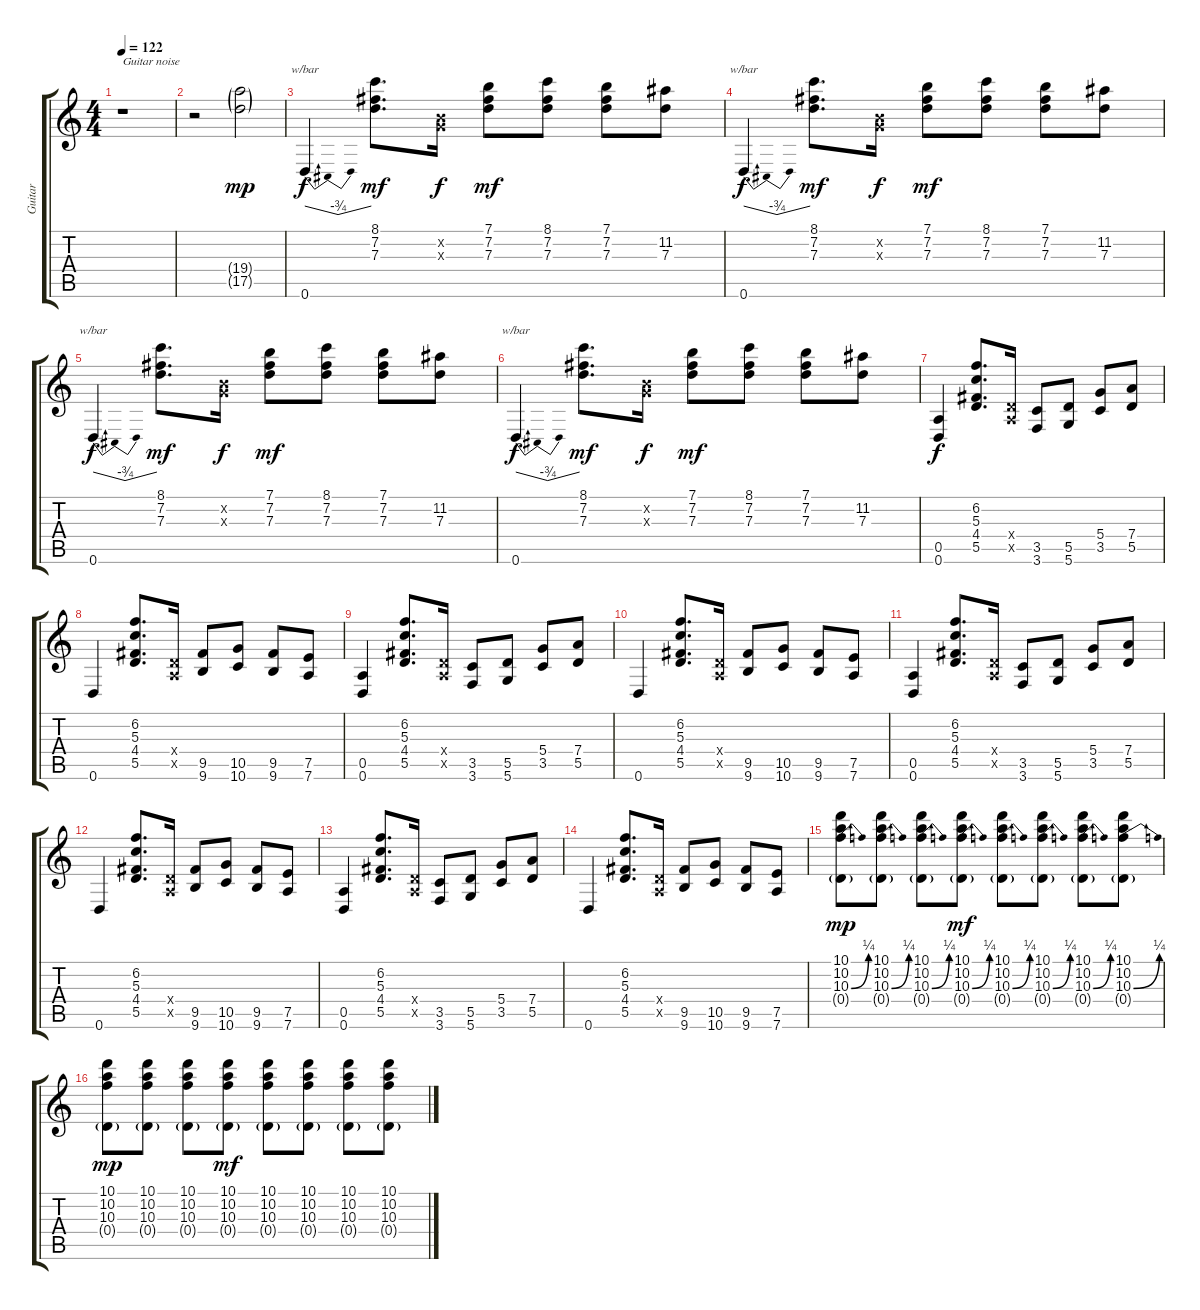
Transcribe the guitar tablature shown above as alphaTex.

\track ("Guitar" "Guitar") {instrument overdrivenguitar}
\staff {score tabs}
\tuning (E4 B3 G3 D3 A2 D2) {hide}
\ts (4 4)
\tempo 122
\clef g2
\ks c
r.1{txt "Guitar noise" dy mp instrument overdrivenguitar} |
r.2 (19.4{g} 17.5{g}).2 |
0.6.4{tbe (dip default 0 0 30 -3 60 0) dy f volume 10} (8.1 7.2 7.3).8{d dy mf} (0.2{x} 0.3{x}).16{dy f} (7.1 7.2 7.3).8{dy mf} (8.1 7.2 7.3).8 (7.1 7.2 7.3).8 (11.2 7.3).8 |
0.6.4{tbe (dip default 0 0 30 -3 60 0) dy f volume 10} (8.1 7.2 7.3).8{d dy mf} (0.2{x} 0.3{x}).16{dy f} (7.1 7.2 7.3).8{dy mf} (8.1 7.2 7.3).8 (7.1 7.2 7.3).8 (11.2 7.3).8 |
0.6.4{tbe (dip default 0 0 30 -3 60 0) dy f volume 10} (8.1 7.2 7.3).8{d dy mf} (0.2{x} 0.3{x}).16{dy f} (7.1 7.2 7.3).8{dy mf} (8.1 7.2 7.3).8 (7.1 7.2 7.3).8 (11.2 7.3).8 |
0.6.4{tbe (dip default 0 0 30 -3 60 0) dy f volume 10} (8.1 7.2 7.3).8{d dy mf} (0.2{x} 0.3{x}).16{dy f} (7.1 7.2 7.3).8{dy mf} (8.1 7.2 7.3).8 (7.1 7.2 7.3).8 (11.2 7.3).8 |
(0.5 0.6).4{dy f volume 14 instrument distortionguitar} (6.2 5.3 4.4 5.5).8{d} (0.4{x} 0.5{x}).16 (3.5 3.6).8 (5.5 5.6).8 (5.4 3.5).8 (7.4 5.5).8 |
0.6.4 (6.2 5.3 4.4 5.5).8{d} (0.4{x} 0.5{x}).16 (9.5 9.6).8 (10.5 10.6).8 (9.5 9.6).8 (7.5 7.6).8 |
(0.5 0.6).4 (6.2 5.3 4.4 5.5).8{d} (0.4{x} 0.5{x}).16 (3.5 3.6).8 (5.5 5.6).8 (5.4 3.5).8 (7.4 5.5).8 |
0.6.4 (6.2 5.3 4.4 5.5).8{d} (0.4{x} 0.5{x}).16 (9.5 9.6).8 (10.5 10.6).8 (9.5 9.6).8 (7.5 7.6).8 |
(0.5 0.6).4 (6.2 5.3 4.4 5.5).8{d} (0.4{x} 0.5{x}).16 (3.5 3.6).8 (5.5 5.6).8 (5.4 3.5).8 (7.4 5.5).8 |
0.6.4 (6.2 5.3 4.4 5.5).8{d} (0.4{x} 0.5{x}).16 (9.5 9.6).8 (10.5 10.6).8 (9.5 9.6).8 (7.5 7.6).8 |
(0.5 0.6).4 (6.2 5.3 4.4 5.5).8{d} (0.4{x} 0.5{x}).16 (3.5 3.6).8 (5.5 5.6).8 (5.4 3.5).8 (7.4 5.5).8 |
0.6.4 (6.2 5.3 4.4 5.5).8{d} (0.4{x} 0.5{x}).16 (9.5 9.6).8 (10.5 10.6).8 (9.5 9.6).8 (7.5 7.6).8 |
(10.1 10.2 10.3{be (bend 0 0 60 1)} 0.4{g}).8{dy mp volume 12 instrument overdrivenguitar} (10.1 10.2 10.3{be (bend 0 0 60 1)} 0.4{g}).8 (10.1 10.2 10.3{be (bend 0 0 60 1)} 0.4{g}).8 (10.1 10.2 10.3{be (bend 0 0 60 1)} 0.4{g}).8{dy mf} (10.1 10.2 10.3{be (bend 0 0 60 1)} 0.4{g}).8 (10.1 10.2 10.3{be (bend 0 0 60 1)} 0.4{g}).8 (10.1 10.2 10.3{be (bend 0 0 60 1)} 0.4{g}).8 (10.1 10.2 10.3{be (bend 0 0 60 1)} 0.4{g}).8 |
(10.1 10.2 10.3 0.4{g}).8{dy mp} (10.1 10.2 10.3 0.4{g}).8 (10.1 10.2 10.3 0.4{g}).8 (10.1 10.2 10.3 0.4{g}).8{dy mf} (10.1 10.2 10.3 0.4{g}).8 (10.1 10.2 10.3 0.4{g}).8 (10.1 10.2 10.3 0.4{g}).8 (10.1 10.2 10.3 0.4{g}).8
